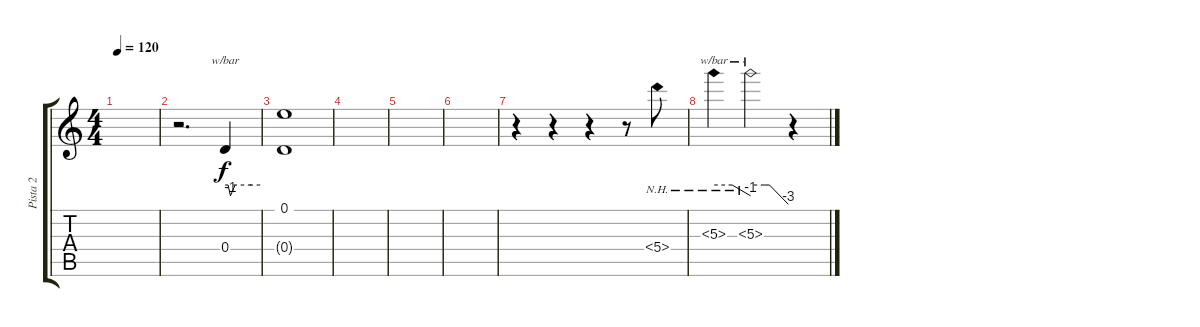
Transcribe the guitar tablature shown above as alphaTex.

\track ("Pista 2" "Pista 2") {instrument distortionguitar}
\staff {score tabs}
\tuning (E4 B3 G3 D3 A2 E2) {hide}
\ts (4 4)
\tempo 120
\clef g2
\ks c
|
r.2{d} 0.4.4{tbe (custom default 0 0 5 0 9 -4 17 0 45 0 60 0)} |
(0.1 0.4{t}).1{dy f} |
|
|
|
r.4 r.4 r.4 r.8 5.4{nh}.8 |
5.3{nh}.4{tbe (custom default 0 0 30 0 60 -4)} 5.3{nh}.2{tbe (custom default 0 0 22 0 30 0 60 -12)} r.4
